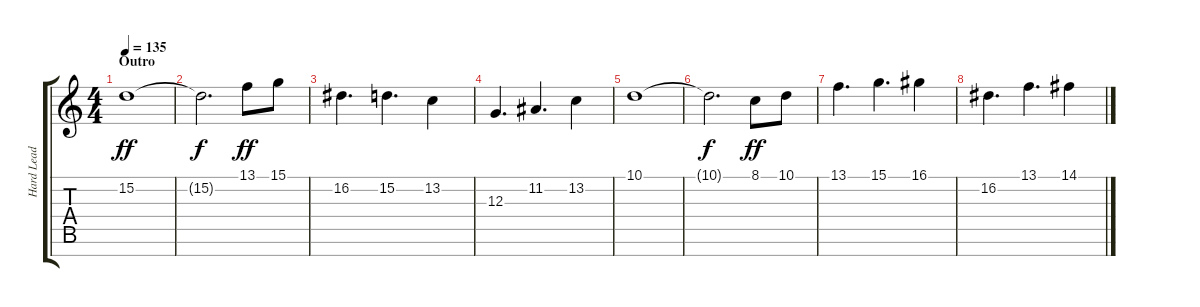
\track ("Hard Lead String" "Hard Lead ") {instrument lead1square}
\staff {score tabs}
\tuning (E4 B3 G3 D3 A2 E2 B1) {hide}
\ts (4 4)
\section ("" "Outro")
\tempo 135
\clef g2
\ks c
15.2.1{dy ff} |
15.2{t}.2{d dy f} 13.1.8{dy ff} 15.1.8 |
16.2.4{d} 15.2.4{d} 13.2.4 |
12.3.4{d} 11.2.4{d} 13.2.4 |
10.1.1 |
10.1{t}.2{d dy f} 8.1.8{dy ff} 10.1.8 |
13.1.4{d} 15.1.4{d} 16.1.4 |
16.2.4{d} 13.1.4{d} 14.1.4
